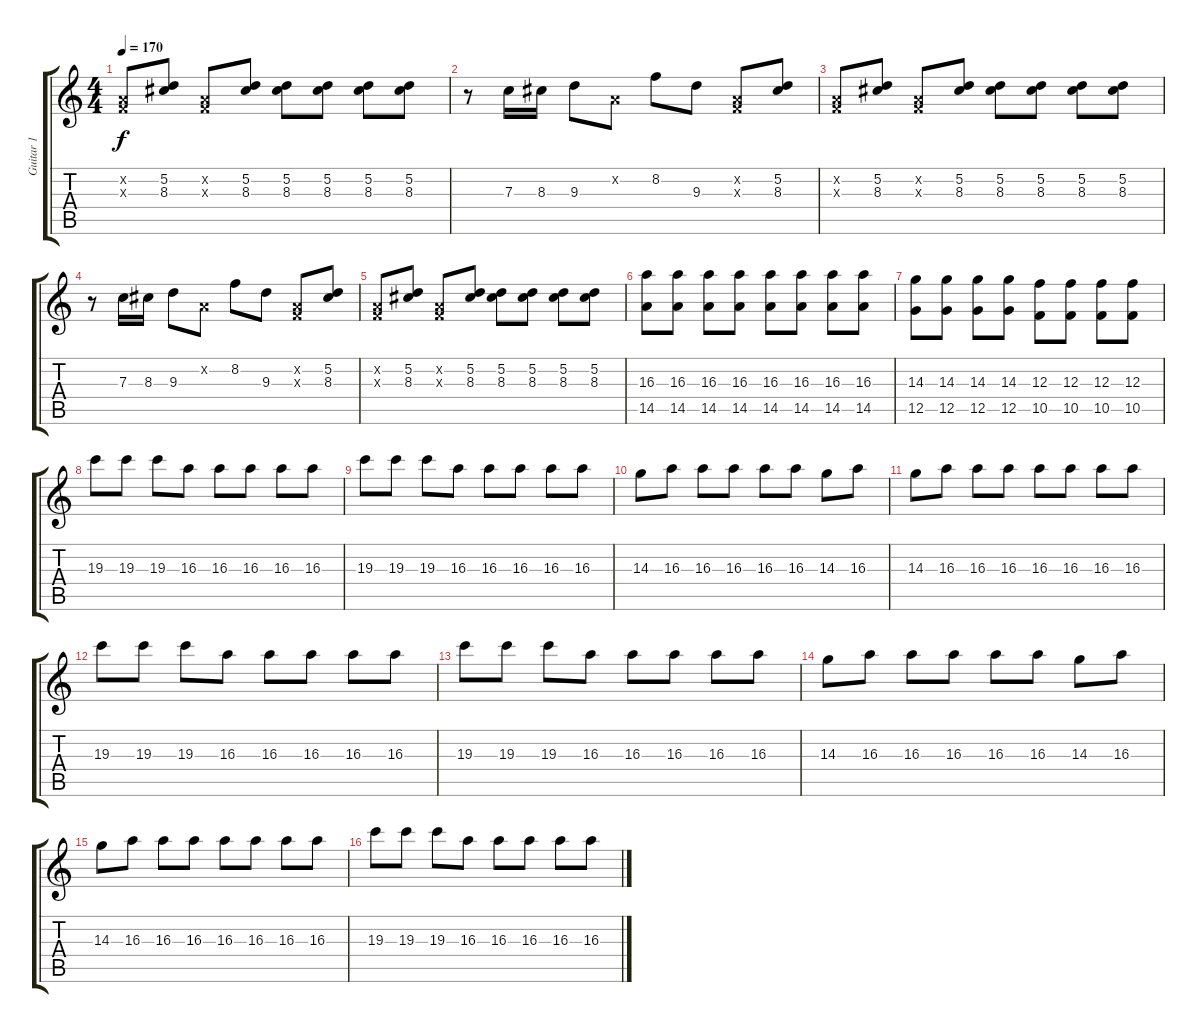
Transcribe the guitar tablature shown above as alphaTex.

\track ("Guitar 1" "Guitar 1") {instrument distortionguitar}
\staff {score tabs}
\tuning (D4 A3 F3 C3 G2 C2) {hide}
\ts (4 4)
\tempo 170
\clef g2
\ks c
(0.2{x} 0.3{x}).8{dy f} (5.2 8.3).8 (0.2{x} 0.3{x}).8 (5.2 8.3).8 (5.2 8.3).8 (5.2 8.3).8 (5.2 8.3).8 (5.2 8.3).8 |
r.8 7.3.16 8.3.16 9.3.8 0.2{x}.8 8.2.8 9.3.8 (0.2{x} 0.3{x}).8 (5.2 8.3).8 |
(0.2{x} 0.3{x}).8 (5.2 8.3).8 (0.2{x} 0.3{x}).8 (5.2 8.3).8 (5.2 8.3).8 (5.2 8.3).8 (5.2 8.3).8 (5.2 8.3).8 |
r.8 7.3.16 8.3.16 9.3.8 0.2{x}.8 8.2.8 9.3.8 (0.2{x} 0.3{x}).8 (5.2 8.3).8 |
(0.2{x} 0.3{x}).8 (5.2 8.3).8 (0.2{x} 0.3{x}).8 (5.2 8.3).8 (5.2 8.3).8 (5.2 8.3).8 (5.2 8.3).8 (5.2 8.3).8 |
(16.3 14.5).8 (16.3 14.5).8 (16.3 14.5).8 (16.3 14.5).8 (16.3 14.5).8 (16.3 14.5).8 (16.3 14.5).8 (16.3 14.5).8 |
(14.3 12.5).8 (14.3 12.5).8 (14.3 12.5).8 (14.3 12.5).8 (12.3 10.5).8 (12.3 10.5).8 (12.3 10.5).8 (12.3 10.5).8 |
19.3.8{balance 8} 19.3.8 19.3.8 16.3.8 16.3.8 16.3.8 16.3.8 16.3.8 |
19.3.8 19.3.8 19.3.8 16.3.8 16.3.8 16.3.8 16.3.8 16.3.8 |
14.3.8 16.3.8 16.3.8 16.3.8 16.3.8 16.3.8 14.3.8 16.3.8 |
14.3.8 16.3.8 16.3.8 16.3.8 16.3.8 16.3.8 16.3.8 16.3.8 |
19.3.8 19.3.8 19.3.8 16.3.8 16.3.8 16.3.8 16.3.8 16.3.8 |
19.3.8 19.3.8 19.3.8 16.3.8 16.3.8 16.3.8 16.3.8 16.3.8 |
14.3.8 16.3.8 16.3.8 16.3.8 16.3.8 16.3.8 14.3.8 16.3.8 |
14.3.8 16.3.8 16.3.8 16.3.8 16.3.8 16.3.8 16.3.8 16.3.8 |
19.3.8 19.3.8 19.3.8 16.3.8 16.3.8 16.3.8 16.3.8 16.3.8
